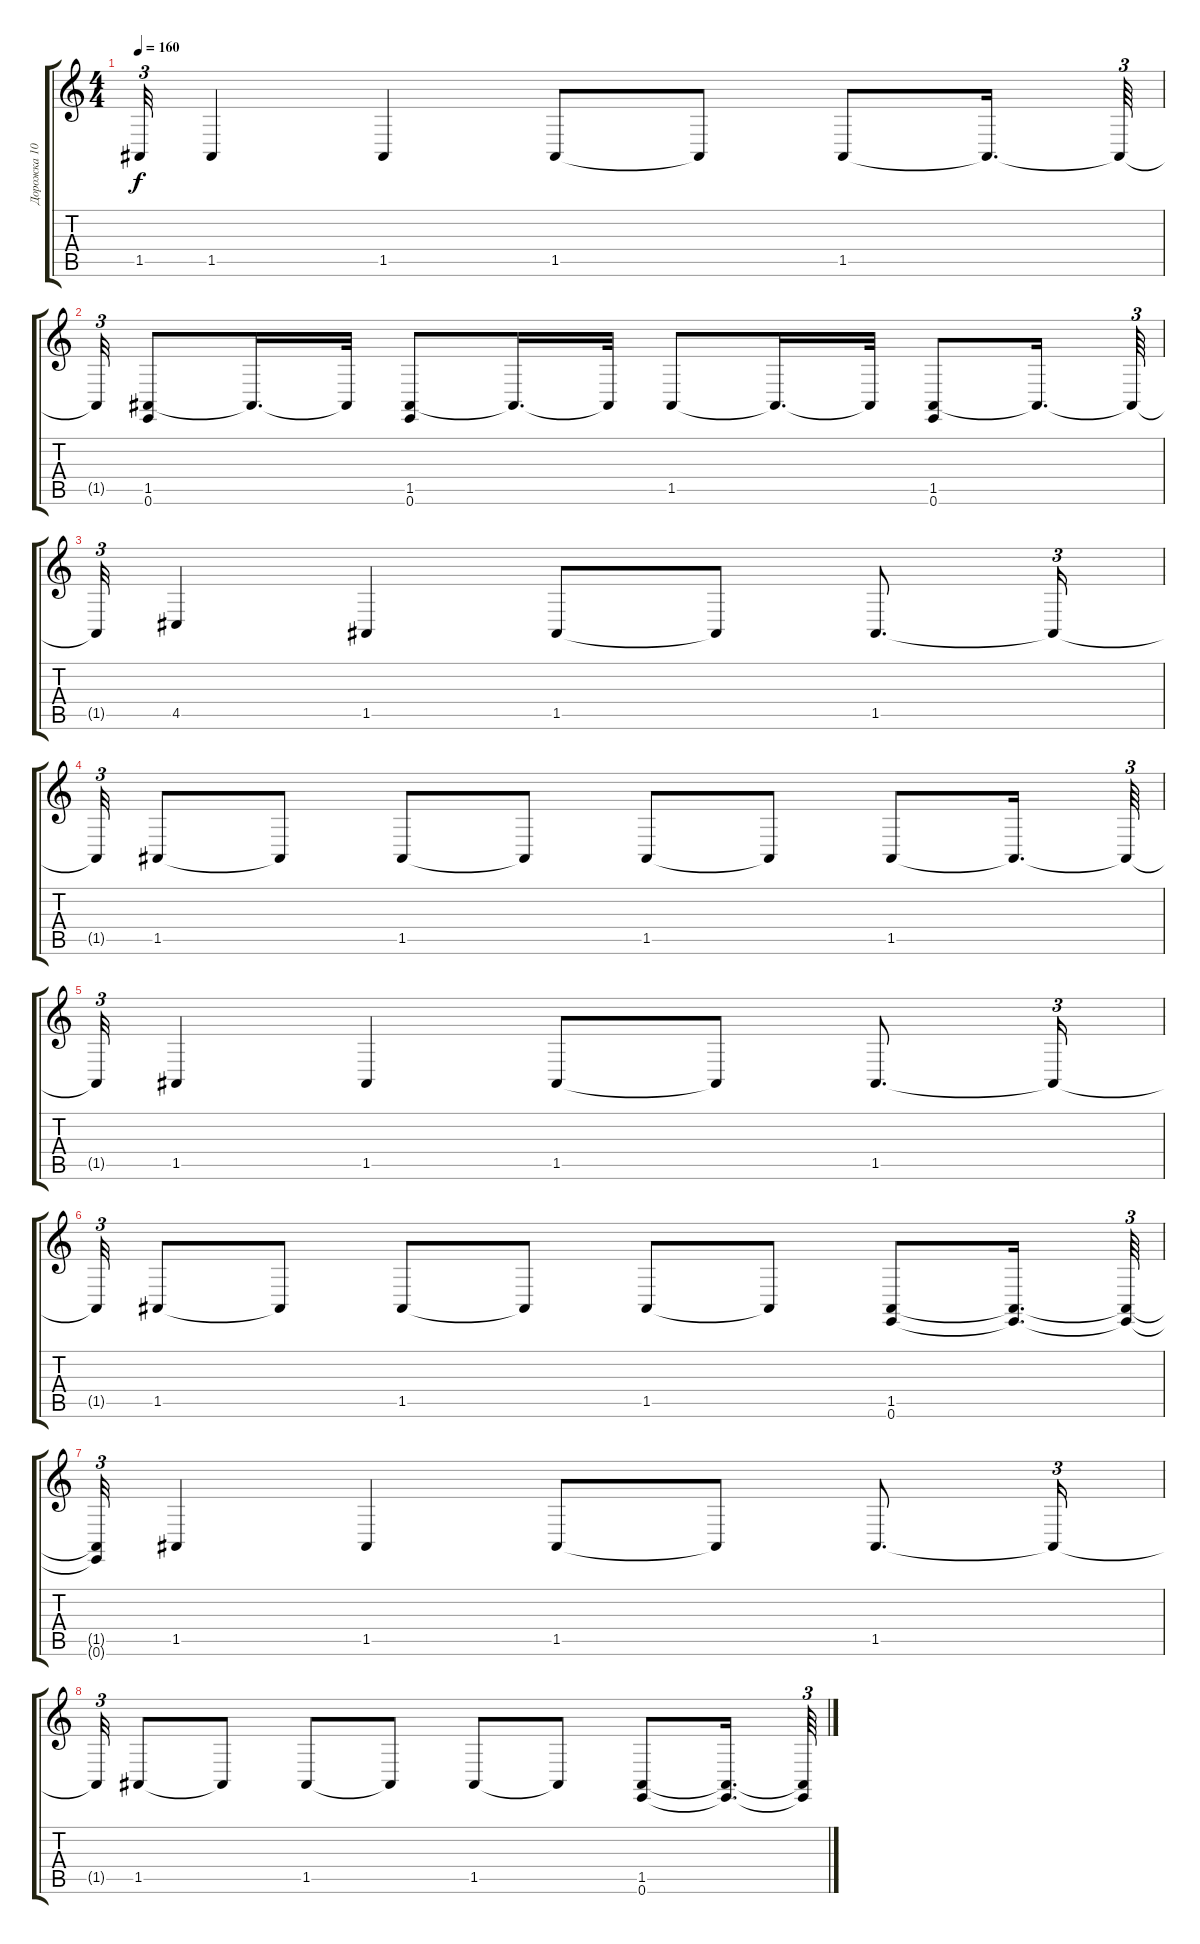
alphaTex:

\track ("Дорожка 10" "Дорожка 10") {instrument brightacousticpiano}
\staff {score tabs}
\tuning (E4 B3 G3 D3 A2 E2) {hide}
\ts (4 4)
\tempo 160
\clef g2
\ks c
1.5{t}.32{tu (3 2) dy f} 1.5.4 1.5.4 1.5.8 1.5{t}.8 1.5.8 1.5{t}.16{d} 1.5{t}.64{tu (3 2)} |
1.5{t}.32{tu (3 2)} (1.5 0.6).8 1.5{t}.16{d} 1.5{t}.32 (1.5 0.6).8 1.5{t}.16{d} 1.5{t}.32 1.5.8 1.5{t}.16{d} 1.5{t}.32 (1.5 0.6).8 1.5{t}.16{d} 1.5{t}.64{tu (3 2)} |
1.5{t}.32{tu (3 2)} 4.5.4 1.5.4 1.5.8 1.5{t}.8 1.5.8{d} 1.5{t}.16{tu (3 2)} |
1.5{t}.32{tu (3 2)} 1.5.8 1.5{t}.8 1.5.8 1.5{t}.8 1.5.8 1.5{t}.8 1.5.8 1.5{t}.16{d} 1.5{t}.64{tu (3 2)} |
1.5{t}.32{tu (3 2)} 1.5.4 1.5.4 1.5.8 1.5{t}.8 1.5.8{d} 1.5{t}.16{tu (3 2)} |
1.5{t}.32{tu (3 2)} 1.5.8 1.5{t}.8 1.5.8 1.5{t}.8 1.5.8 1.5{t}.8 (1.5 0.6).8 (1.5{t} 0.6{t}).16{d} (1.5{t} 0.6{t}).64{tu (3 2)} |
(1.5{t} 0.6{t}).32{tu (3 2)} 1.5.4 1.5.4 1.5.8 1.5{t}.8 1.5.8{d} 1.5{t}.16{tu (3 2)} |
1.5{t}.32{tu (3 2)} 1.5.8 1.5{t}.8 1.5.8 1.5{t}.8 1.5.8 1.5{t}.8 (1.5 0.6).8 (1.5{t} 0.6{t}).16{d} (1.5{t} 0.6{t}).64{tu (3 2)}
